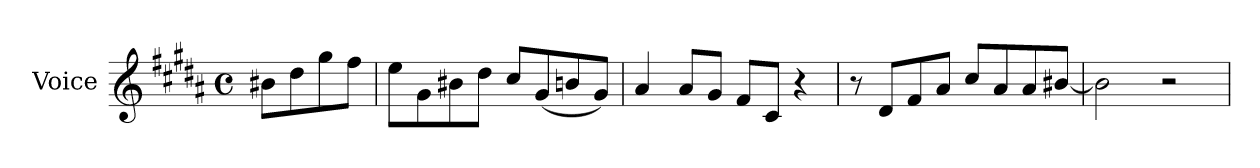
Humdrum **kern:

**kern
*part1
*staff1
*I"Voice
*I'Voice
*clefG2
*k[f#c#g#d#a#]
*M4/4
*met(c)
=
8b#X\L
8dd#\
8gg#\
8ff#\J
=1
8ee\L
8g#\
8b#X\
8dd#\J
8cc#/L
(<8g#/
8bn/
8g#/J)
=2
4a#/
8a#/L
8g#/J
8f#/L
8c#/J
4r
=3
8r
8d#/L
8f#/
8a#/J
8cc#/L
8a#/
8a#/
[>8b#X/J
=4
2b#\]
2rcc
=
*-
